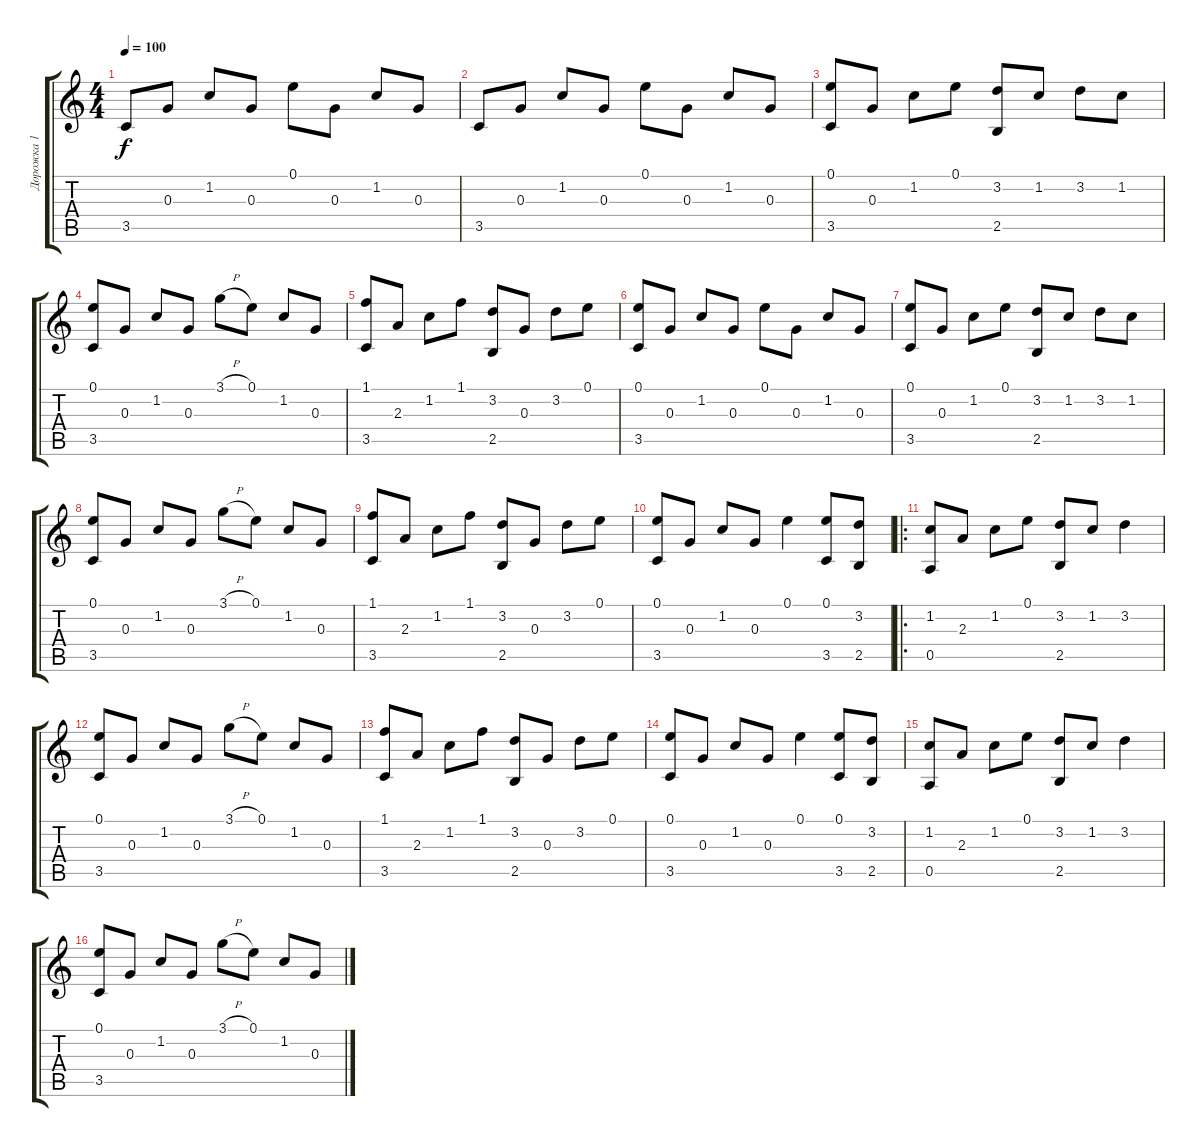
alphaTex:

\track ("Дорожка 1" "Дорожка 1") {instrument acousticguitarsteel}
\staff {score tabs}
\tuning (E4 B3 G3 D3 A2 E2) {hide}
\ts (4 4)
\tempo 100
\clef g2
\ks c
3.5.8{dy f instrument acousticguitarsteel} 0.3.8 1.2.8 0.3.8 0.1.8 0.3.8 1.2.8 0.3.8 |
3.5.8 0.3.8 1.2.8 0.3.8 0.1.8 0.3.8 1.2.8 0.3.8 |
(0.1 3.5).8 0.3.8 1.2.8 0.1.8 (3.2 2.5).8 1.2.8 3.2.8 1.2.8 |
(0.1 3.5).8 0.3.8 1.2.8 0.3.8 3.1{h}.8 0.1.8 1.2.8 0.3.8 |
(1.1 3.5).8 2.3.8 1.2.8 1.1.8 (3.2 2.5).8 0.3.8 3.2.8 0.1.8 |
(0.1 3.5).8 0.3.8 1.2.8 0.3.8 0.1.8 0.3.8 1.2.8 0.3.8 |
(0.1 3.5).8 0.3.8 1.2.8 0.1.8 (3.2 2.5).8 1.2.8 3.2.8 1.2.8 |
(0.1 3.5).8 0.3.8 1.2.8 0.3.8 3.1{h}.8 0.1.8 1.2.8 0.3.8 |
(1.1 3.5).8 2.3.8 1.2.8 1.1.8 (3.2 2.5).8 0.3.8 3.2.8 0.1.8 |
(0.1 3.5).8 0.3.8 1.2.8 0.3.8 0.1.4 (0.1 3.5).8 (3.2 2.5).8 |
\ro
(1.2 0.5).8 2.3.8 1.2.8 0.1.8 (3.2 2.5).8 1.2.8 3.2.4 |
(0.1 3.5).8 0.3.8 1.2.8 0.3.8 3.1{h}.8 0.1.8 1.2.8 0.3.8 |
(1.1 3.5).8 2.3.8 1.2.8 1.1.8 (3.2 2.5).8 0.3.8 3.2.8 0.1.8 |
(0.1 3.5).8 0.3.8 1.2.8 0.3.8 0.1.4 (0.1 3.5).8 (3.2 2.5).8 |
(1.2 0.5).8 2.3.8 1.2.8 0.1.8 (3.2 2.5).8 1.2.8 3.2.4 |
(0.1 3.5).8 0.3.8 1.2.8 0.3.8 3.1{h}.8 0.1.8 1.2.8 0.3.8
